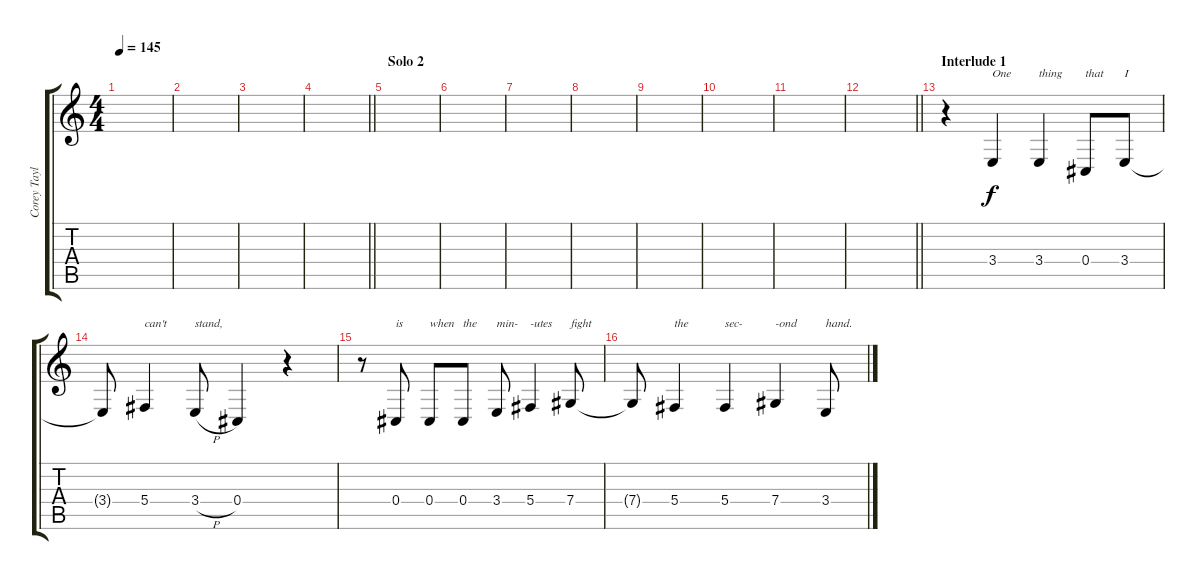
\track ("Corey Taylor" "Corey Tayl") {instrument lead2sawtooth}
\staff {score tabs}
\tuning (Eb4 Bb3 Gb3 Db3 Ab2 Db2) {hide}
\ts (4 4)
\tempo 145
\clef g2
\ks c
|
|
|
\barLineRight lightlight
|
\section ("" "Solo 2")
|
|
|
|
|
|
|
\barLineRight lightlight
|
\section ("" "Interlude 1")
r.4 3.4.4{txt "One"} 3.4.4{txt "thing"} 0.4.8{txt "that"} 3.4.8{txt "I"} |
3.4{t}.8 5.4.4{txt "can't"} 3.4{h}.8{txt "stand,"} 0.4.4 r.4 |
r.8 0.4.8{txt "is"} 0.4.8{txt "when"} 0.4.8{txt "the"} 3.4.8{txt "min-"} 5.4.4{txt "-utes"} 7.4.8{txt "fight"} |
7.4{t}.8 5.4.4{txt "the"} 5.4.4{txt "sec-"} 7.4.4{txt "-ond"} 3.4.8{txt "hand."}
